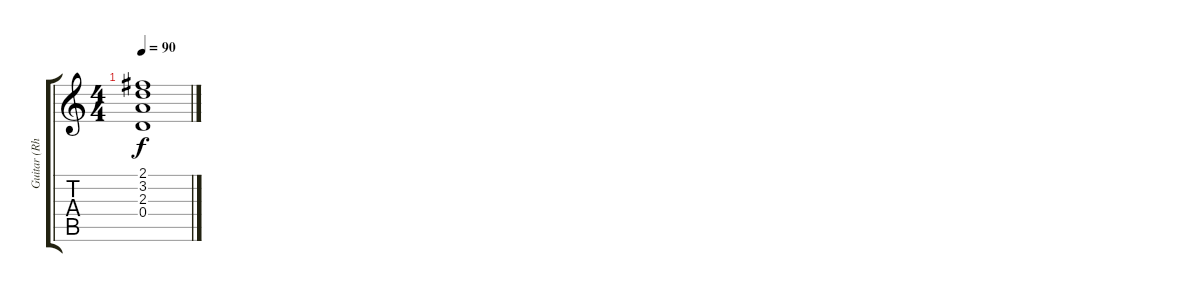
\track ("Guitar (Rhythm)" "Guitar (Rh") {instrument acousticguitarsteel}
\staff {score tabs}
\tuning (E4 B3 G3 D3 A2 E2) {hide}
\ts (4 4)
\tempo 90
\clef g2
\ks c
(2.1{t} 3.2{t} 2.3{t} 0.4{t}).1{dy f}
